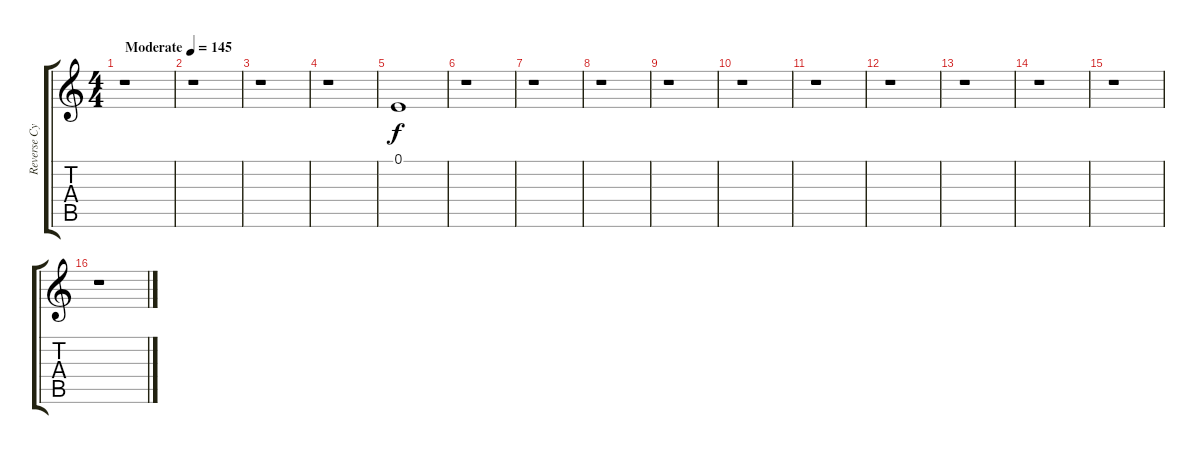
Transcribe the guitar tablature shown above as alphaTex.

\track ("Reverse Cymbal" "Reverse Cy") {instrument reversecymbal}
\staff {score tabs}
\tuning (E4 B3 G3 D3 A2 E2) {hide}
\ts (4 4)
\tempo (145 "Moderate")
\clef g2
\ks c
r.1{dy f instrument reversecymbal} |
r.1 |
r.1 |
r.1 |
0.1.1 |
r.1 |
r.1 |
r.1 |
r.1 |
r.1 |
r.1 |
r.1 |
r.1 |
r.1 |
r.1 |
r.1
